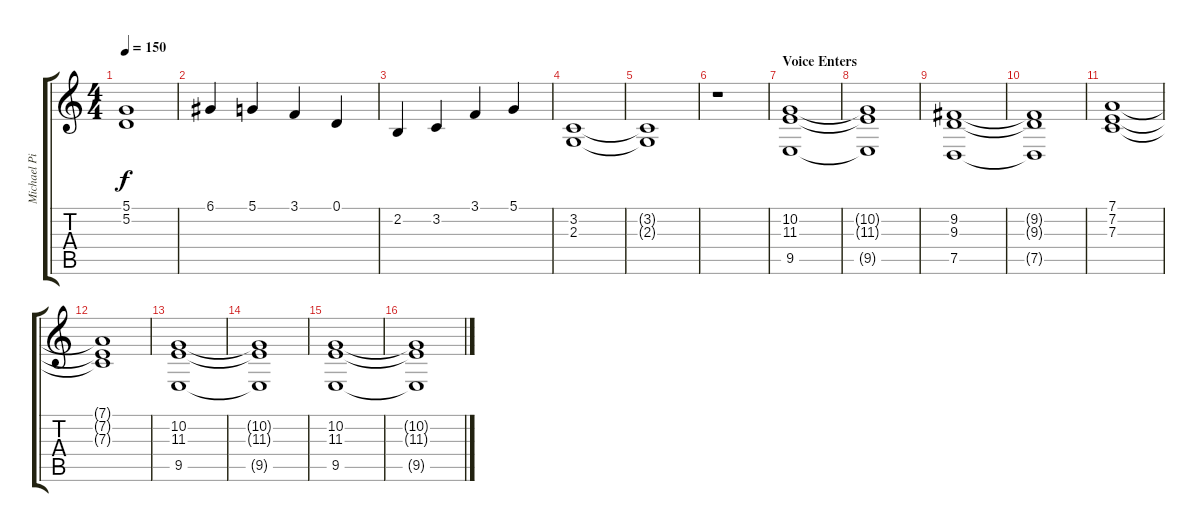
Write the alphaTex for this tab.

\track ("Michael Pinnella" "Michael Pi") {instrument synthstrings1}
\staff {score tabs}
\tuning (D4 A3 F3 C3 G2 D2) {hide}
\ts (4 4)
\tempo 150
\clef g2
\ks c
(5.1 5.2).1{dy f} |
6.1.4 5.1.4 3.1.4 0.1.4 |
2.2.4 3.2.4 3.1.4 5.1.4 |
(3.2 2.3).1 |
(3.2{t} 2.3{t}).1 |
r.1 |
\section ("" "Voice Enters")
(10.2 11.3 9.5).1 |
(10.2{t} 11.3{t} 9.5{t}).1 |
(9.2 9.3 7.5).1 |
(9.2{t} 9.3{t} 7.5{t}).1 |
(7.1 7.2 7.3).1 |
(7.1{t} 7.2{t} 7.3{t}).1 |
(10.2 11.3 9.5).1 |
(10.2{t} 11.3{t} 9.5{t}).1 |
(10.2 11.3 9.5).1 |
(10.2{t} 11.3{t} 9.5{t}).1
